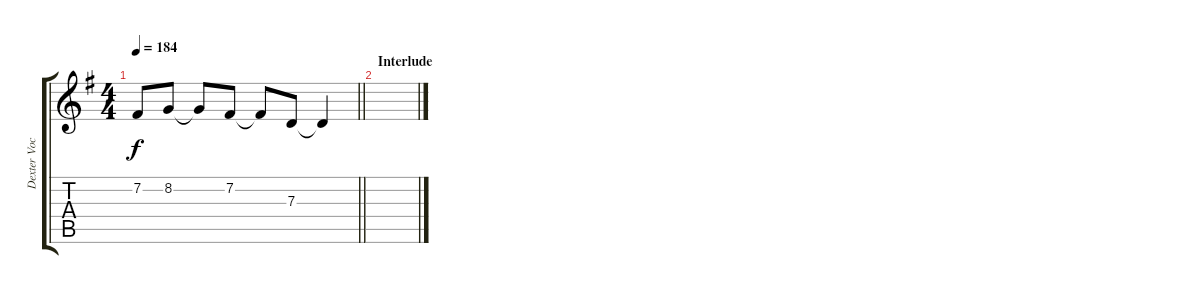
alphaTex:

\track ("Dexter Vocals" "Dexter Voc") {instrument tenorsax}
\staff {score tabs}
\tuning (E4 B3 G3 D3 A2 E2) {hide}
\ts (4 4)
\tempo 184
\clef g2
\barLineRight lightlight
\ks eminor
7.2{t}.8{dy f} 8.2.8 8.2{t}.8 7.2.8 7.2{t}.8 7.3.8 7.3{t}.4 |
\section ("" "Interlude")
